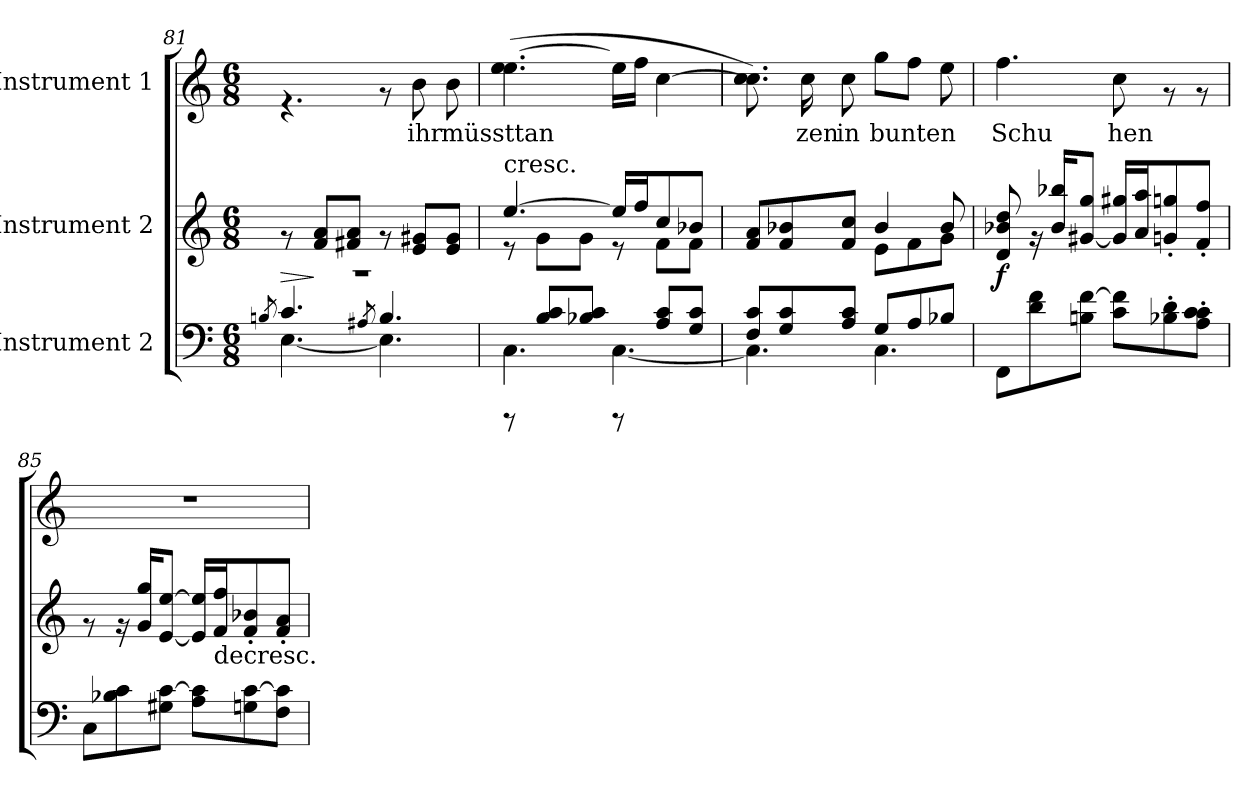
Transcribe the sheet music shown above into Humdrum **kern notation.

**kern	**kern	**dynam	**kern	**text
*part3	*part2	*part2	*part1	*part1
*staff3	*staff2	*staff2	*staff1	*staff1
*I"Instrument 2	*I"Instrument 2	*	*I"Instrument 1	*
*clefF4	*clefG2	*	*clefG2	*
*k[]	*k[]	*	*k[]	*
*C:	*C:	*	*C:	*
*M6/8	*M6/8	*	*M6/8	*
=81	=81	=81	=81	=81
8qBn/	.	.	.	.
*^	*	*	*	*
!	!	!	!LO:HP:b	!	!
*	*	*^	*	*	*
4.c/	[<4.E\	8rf	2.r	>	4.rf	.
.	.	8a/ 8f/L	.	]	.	.
.	.	8a/ 8f#X/J	.	.	.	.
8qA#X/	.	.	.	.	.	.
4.B/	4.E\]	8rf	.	.	8rf	.
!	!	!	!	!	!	!LO:LY:b:cj
.	.	8e/ 8g#X/L	.	.	8b\	ihr
!	!	!	!	!	!	!LO:LY:b:cj
.	.	8e/ 8g#/J	.	.	8b\	müssttan
=82	=82	=82	=82	=82	=82	=82
!	!	!LO:TX:a:t=cresc.	!	!	!	!
!	!	!	!	!	!	!LO:LY:b:cj
8rDDD	4.C\	[>4.ee/	8rd	.	(>4.ee\ [>4.ee\	.
8B/ 8c/L	.	.	8g\L	.	.	.
8B-X/ 8c/J	.	.	8g\J	.	.	.
!	!	!	!	!	!	!LO:LY:b:cj
8rDDD	[<4.C\	16ee/L]	8rd	.	16ee\L]	.
!	!	!	!	!	!	!LO:LY:b:cj
.	.	16ff/	.	.	16ff\J	.
!	!	!	!	!	!	!LO:LY:b:cj
8c/ 8A/L	.	8cc/	8f\L	.	[>4cc\	.
8c/ 8G/J	.	8b-X/J	8f\J	.	.	.
=83	=83	=83	=83	=83	=83	=83
!	!	!	!	!	!	!LO:LY:b:cj
8F/ 8c/L	4.C\]	8a/ 8f/L	4.ryy	.	8.cc\ 8.cc\])	.
8c/ 8G/	.	8f/ 8b-X/	.	.	.	.
!	!	!	!	!	!	!LO:LY:b:cj
.	.	.	.	.	16cc\	zen
!	!	!	!	!	!	!LO:LY:b:cj
8c/ 8A/J	.	8f/ 8cc/J	.	.	8cc\	in
!	!	!	!	!	!	!LO:LY:b:cj
8G/L	4.C\	4b-/	8e\L	.	8gg\L	bunten
!	!	!	!	!	!	!LO:LY:b:cj
8A/	.	.	8f\	.	8ff\J	.
!	!	!	!	!	!	!LO:LY:b:cj
8B-X/J	.	8b-/	8g\J	.	8ee\	.
*v	*v	*	*	*	*	*
=84	=84	=84	=84	=84	=84
!	!	!	!LO:DY:b	!	!LO:LY:b:cj
*	*v	*v	*	*	*
8FF\L	8dd/ 8b-X/ 8d/	f	4.ff\	Schu
8d\ 8f\	16rg	.	.	.
.	16bb-X/ 16b-/L	.	.	.
[>8f\ 8Bn\J	8gg/ [>8g#X/J	.	.	.
!	!	!	!	!LO:LY:b:cj
8f\] 8c\L	16g#/] 16gg#X/L	.	8cc\	hen
.	16a/ 16aa/	.	.	.
8B-X\'> 8d\'>	8ggn/'> 8gn/'>	.	8rf	.
8c\'> 8c\'> 8A\'>J	8ff/'> 8f/'>J	.	8rf	.
!!LO:PB:g=z
=85	=85	=85	=85	=85
8C\L	8rg	.	2.r	.
8B-X\ 8c\	16rg	.	.	.
.	16g/ 16gg/L	.	.	.
[>8c\ 8G#X\J	[>8ee/ [>8e/J	.	.	.
8A\ 8c\]L	16ee/] 16e/]L	.	.	.
!	!LO:TX:b:t=decresc.	!	!	!
.	16ff/ 16f/	.	.	.
[<8c\ 8Gn\	8b-X/'> 8f/'>	.	.	.
8c\] 8F\J	8a/'> 8f/'>J	.	.	.
=	=	=	=	=
*-	*-	*-	*-	*-
